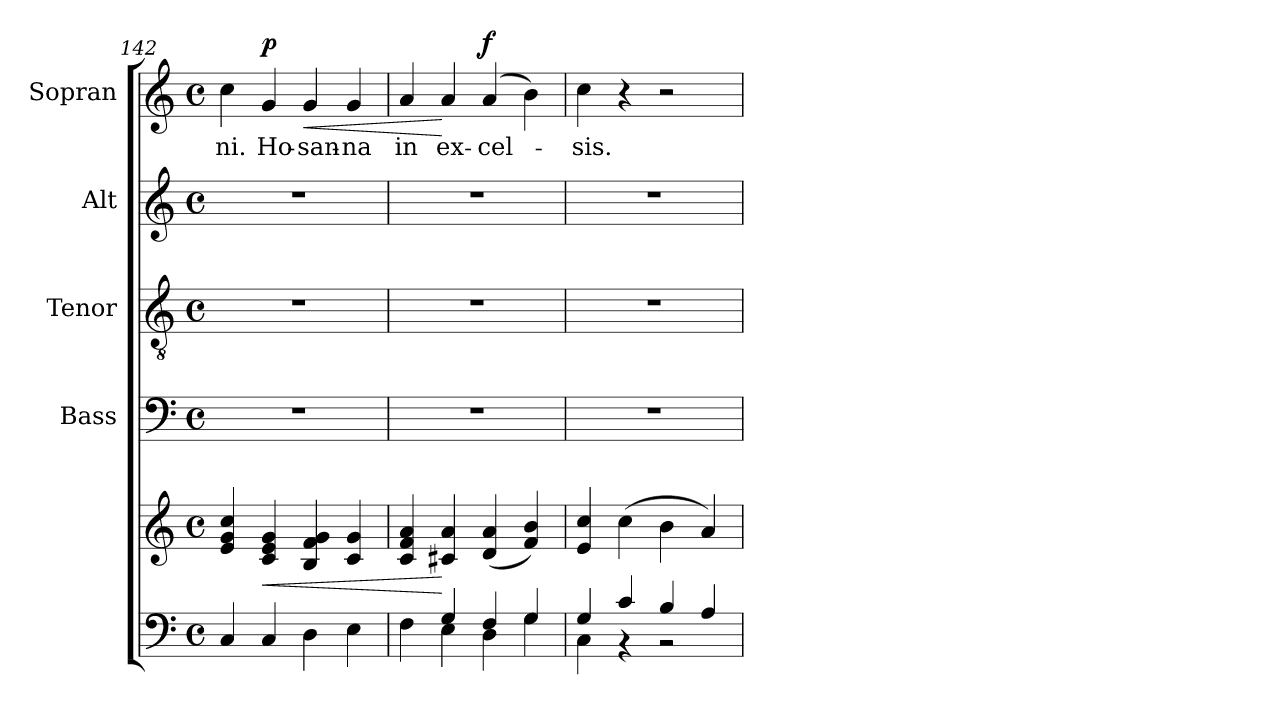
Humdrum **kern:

**kern	**kern	**dynam	**kern	**kern	**kern	**kern	**text	**dynam
*part5	*part5	*part5	*part4	*part3	*part2	*part1	*part1	*part1
*staff6	*staff5	*staff5/6	*staff4	*staff3	*staff2	*staff1	*staff1	*staff1
*	*	*	*I"Bass	*I"Tenor	*I"Alt	*I"Sopran	*	*
*	*	*	*I'B.	*I'T.	*I'A.	*I'S.	*	*
*clefF4	*clefG2	*	*clefF4	*clefGv2	*clefG2	*clefG2	*	*
*k[]	*k[]	*	*k[]	*k[]	*k[]	*k[]	*	*
*C:	*C:	*	*C:	*C:	*C:	*C:	*	*
*M4/4	*M4/4	*	*M4/4	*M4/4	*M4/4	*M4/4	*	*
*met(c)	*met(c)	*	*met(c)	*met(c)	*met(c)	*met(c)	*	*
=142	=142	=142	=142	=142	=142	=142	=142	=142
!	!	!	!	!	!	!	!LO:LY:b	!
4C/	4e/ 4g/ 4cc/	.	1r	1r	1r	4cc\	-ni.	.
!	!	!LO:HP:b	!	!	!	!	!LO:LY:b	!LO:DY:a
4C/	4c/ 4e/ 4g/	<	.	.	.	4g/	Ho-	p
!	!	!	!	!	!	!	!LO:LY:b	!LO:HP:b
4D\	4B/ 4f/ 4g/	.	.	.	.	4g/	-san-	<
!	!	!	!	!	!	!	!LO:LY:b	!
4E\	4c/ 4g/	.	.	.	.	4g/	-na	.
=143	=143	=143	=143	=143	=143	=143	=143	=143
*^	*	*	*	*	*	*	*	*
!	!	!	!	!	!	!	!	!LO:LY:b	!
4ryy	4F\	4c/ 4f/ 4a/	.	1r	1r	1r	4a/	in	.
!	!	!	!	!	!	!	!	!LO:LY:b	!
4G/	4E\	4c#X/ 4a/	[	.	.	.	4a/	ex-	[
!	!	!	!	!	!	!	!	!LO:LY:b	!LO:DY:a
4F/	4D\	(<4d/ 4a/	.	.	.	.	(4a/	-cel-	f
4G/	4G\	4f/ 4b/)	.	.	.	.	4b\)	.	.
=144	=144	=144	=144	=144	=144	=144	=144	=144	=144
!	!	!	!	!	!	!	!	!LO:LY:b	!
4G/	4C\	4e/ 4cc/	.	1r	1r	1r	4cc\	-sis.	.
4c/	4rBB	(>4cc\	.	.	.	.	4r	.	.
4B/	2rBB	4b\	.	.	.	.	2r	.	.
4A/	.	4a/)	.	.	.	.	.	.	.
*v	*v	*	*	*	*	*	*	*	*
=	=	=	=	=	=	=	=	=
*-	*-	*-	*-	*-	*-	*-	*-	*-
